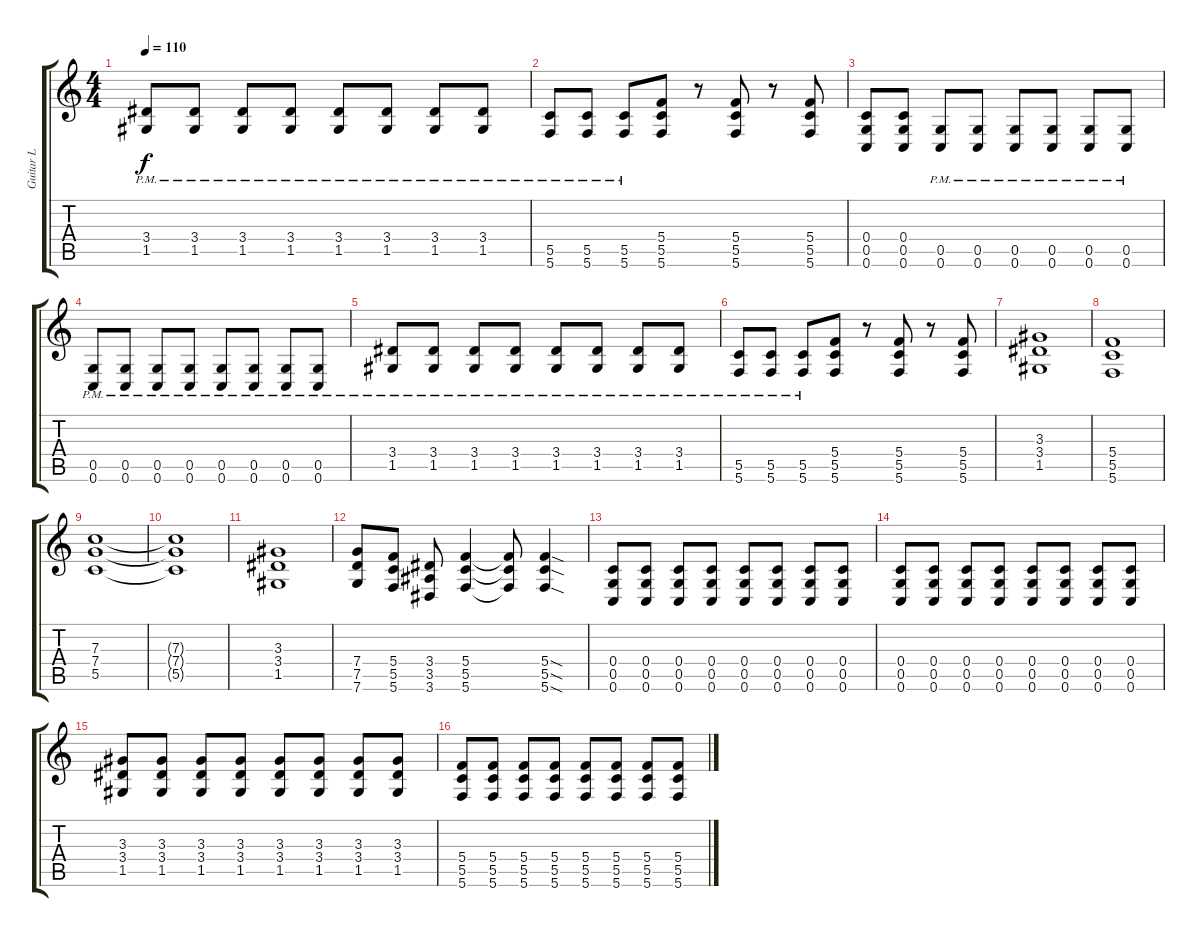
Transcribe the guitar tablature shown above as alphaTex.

\track ("Guitar L" "Guitar L") {instrument distortionguitar}
\staff {score tabs}
\tuning (D4 A3 F3 C3 G2 C2) {hide}
\ts (4 4)
\tempo 110
\clef g2
\ks c
(3.4{pm} 1.5{pm}).8{dy f} (3.4{pm} 1.5{pm}).8 (3.4{pm} 1.5{pm}).8 (3.4{pm} 1.5{pm}).8 (3.4{pm} 1.5{pm}).8 (3.4{pm} 1.5{pm}).8 (3.4{pm} 1.5{pm}).8 (3.4{pm} 1.5{pm}).8 |
(5.5{pm} 5.6{pm}).8 (5.5{pm} 5.6{pm}).8 (5.5{pm} 5.6{pm}).8 (5.4 5.5 5.6).8 r.8 (5.4 5.5 5.6).8 r.8 (5.4 5.5 5.6).8 |
(0.4 0.5 0.6).8 (0.4 0.5 0.6).8 (0.5{pm} 0.6{pm}).8 (0.5{pm} 0.6{pm}).8 (0.5{pm} 0.6{pm}).8 (0.5{pm} 0.6{pm}).8 (0.5{pm} 0.6{pm}).8 (0.5{pm} 0.6{pm}).8 |
(0.5{pm} 0.6{pm}).8 (0.5{pm} 0.6{pm}).8 (0.5{pm} 0.6{pm}).8 (0.5{pm} 0.6{pm}).8 (0.5{pm} 0.6{pm}).8 (0.5{pm} 0.6{pm}).8 (0.5{pm} 0.6{pm}).8 (0.5{pm} 0.6{pm}).8 |
(3.4{pm} 1.5{pm}).8 (3.4{pm} 1.5{pm}).8 (3.4{pm} 1.5{pm}).8 (3.4{pm} 1.5{pm}).8 (3.4{pm} 1.5{pm}).8 (3.4{pm} 1.5{pm}).8 (3.4{pm} 1.5{pm}).8 (3.4{pm} 1.5{pm}).8 |
(5.5{pm} 5.6{pm}).8 (5.5{pm} 5.6{pm}).8 (5.5{pm} 5.6{pm}).8 (5.4 5.5 5.6).8 r.8 (5.4 5.5 5.6).8 r.8 (5.4 5.5 5.6).8 |
(3.3 3.4 1.5).1 |
(5.4 5.5 5.6).1 |
(7.3 7.4 5.5).1 |
(7.3{t} 7.4{t} 5.5{t}).1 |
(3.3 3.4 1.5).1 |
(7.4 7.5 7.6).8 (5.4 5.5 5.6).8 (3.4 3.5 3.6).8 (5.4 5.5 5.6).4 (5.4{t} 5.5{t} 5.6{t}).8 (5.4{sod} 5.5{sod} 5.6{sod}).4 |
(0.4 0.5 0.6).8 (0.4 0.5 0.6).8 (0.4 0.5 0.6).8 (0.4 0.5 0.6).8 (0.4 0.5 0.6).8 (0.4 0.5 0.6).8 (0.4 0.5 0.6).8 (0.4 0.5 0.6).8 |
(0.4 0.5 0.6).8 (0.4 0.5 0.6).8 (0.4 0.5 0.6).8 (0.4 0.5 0.6).8 (0.4 0.5 0.6).8 (0.4 0.5 0.6).8 (0.4 0.5 0.6).8 (0.4 0.5 0.6).8 |
(3.3 3.4 1.5).8 (3.3 3.4 1.5).8 (3.3 3.4 1.5).8 (3.3 3.4 1.5).8 (3.3 3.4 1.5).8 (3.3 3.4 1.5).8 (3.3 3.4 1.5).8 (3.3 3.4 1.5).8 |
(5.4 5.5 5.6).8 (5.4 5.5 5.6).8 (5.4 5.5 5.6).8 (5.4 5.5 5.6).8 (5.4 5.5 5.6).8 (5.4 5.5 5.6).8 (5.4 5.5 5.6).8 (5.4 5.5 5.6).8
